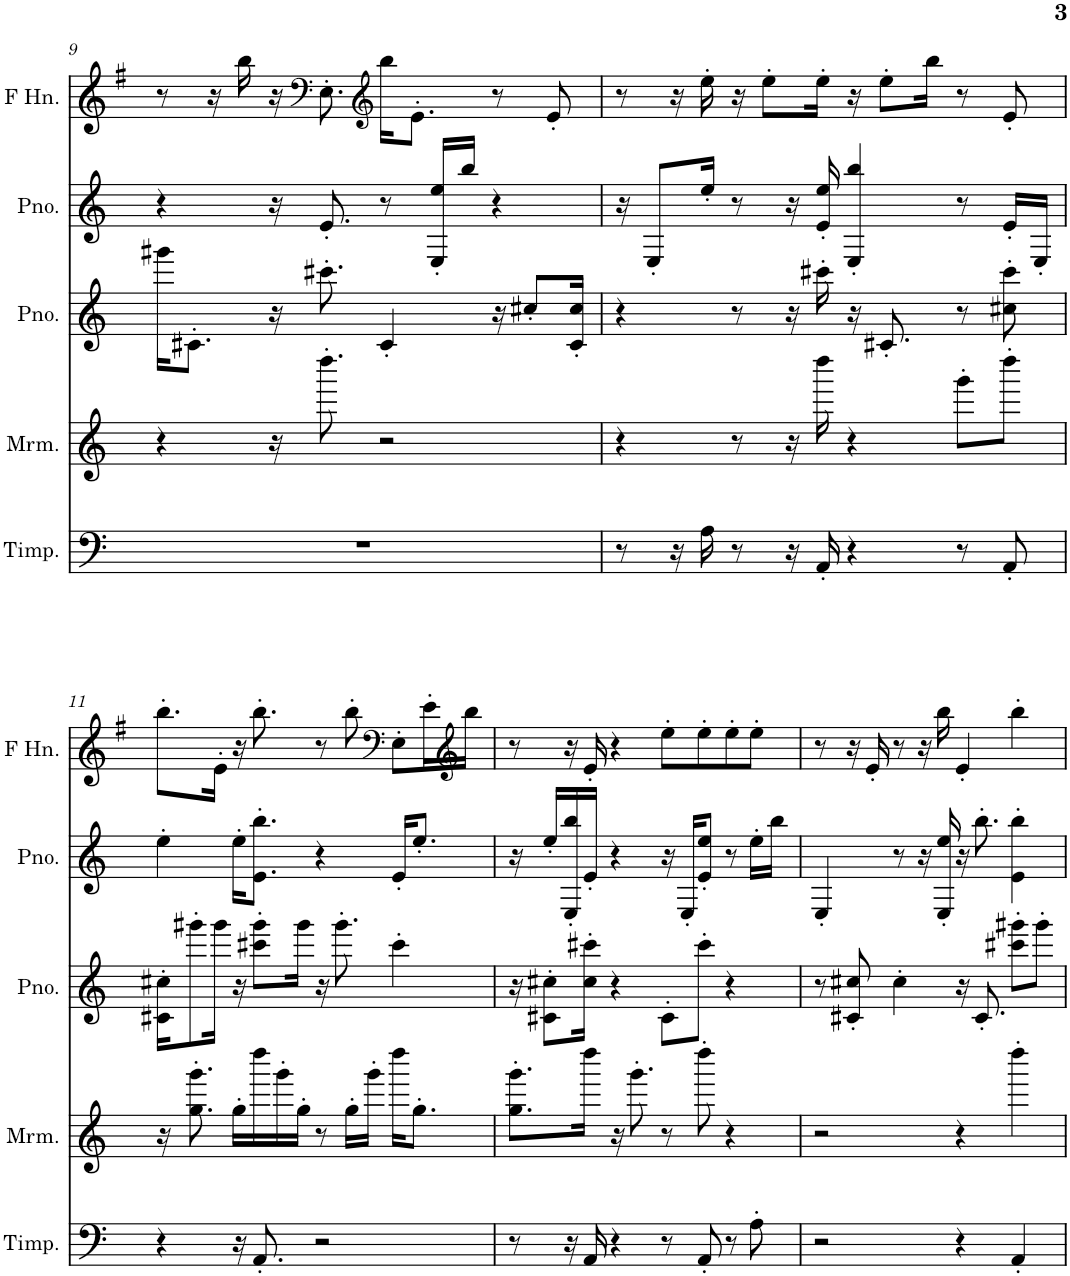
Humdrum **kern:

**kern	**kern	**kern	**kern	**kern
*part5	*part4	*part3	*part2	*part1
*staff5	*staff4	*staff3	*staff2	*staff1
*I"Timpani	*I"Marimba	*I"Piano	*I"Piano	*I"Horn in F
*I'Timp.	*I'Mrm.	*I'Pno.	*I'Pno.	*
!!LO:PB:g=z
*clefF4	*clefG2	*clefG2	*clefG2	*clefG2
*	*	*	*	*Trd4c7
*k[]	*k[]	*k[]	*k[]	*k[f#]
*M4/4	*M4/4	*M4/4	*M4/4	*M4/4
=9	=9	=9	=9	=9
1r	4r	16ggg#X\KL	4r	8r
.	.	8.c#X'\J	.	.
.	.	.	.	16r
.	.	.	.	16bb\
.	16r	16r	16r	16r
*	*	*	*	*clefF4
.	8.dddd'\	8.ccc#X'\	8.e'/	8.E'\
*	*	*	*	*clefG2
.	2r	4c#'/	8r	16bb\KL
.	.	.	.	8.e'\J
.	.	.	16E/' 16ee/'LL	.
.	.	.	16bb/JJ	.
.	.	16r	4r	8r
.	.	8cc#X'/L	.	.
.	.	.	.	8e'/
.	.	16c#/' 16cc#/'Jk	.	.
=10	=10	=10	=10	=10
8r	4r	4r	16r	8r
.	.	.	8E'/L	.
16r	.	.	.	16r
16A\	.	.	16ee'/Jk	16ee'\
8r	8r	8r	8r	16r
.	.	.	.	8ee'\L
16r	16r	16r	16r	.
16AA'/	16dddd\	16ccc#X'\	16e/' 16ee/'	16ee'\Jk
4r	4r	16r	4E/' 4bb/'	16r
.	.	8.c#X'/	.	8ee'\L
.	.	.	.	16bb\Jk
8r	8ggg'\L	8r	8r	8r
8AA'/	8dddd'\J	8cc#X\' 8ccc#\'	16e'/LL	8e'/
.	.	.	16E'/JJ	.
!!LO:LB:g=z
=11	=11	=11	=11	=11
4r	16r	16c#X\' 16cc#X\'KL	4ee'\	8.bb'\L
.	8.gg\' 8.ggg\'	8ggg#X'\	.	.
.	.	16ggg#\Jk	.	16e'\Jk
16r	16gg'\LL	16r	16ee'\KL	16r
8.AA'/	16dddd\	8ccc#X\' 8ggg#\'L	8.e\' 8.bb\'J	8.bb'\
.	16ggg'\	.	.	.
.	16gg'\JJ	16ggg#\Jk	.	.
2r	8r	16r	4r	8r
.	.	8.ggg#'\	.	.
.	16gg'\LL	.	.	8bb'\
.	16ggg'\JJ	.	.	.
*	*	*	*	*clefF4
.	16dddd\KL	4ccc#'\	16e'/KL	8E'\L
.	8.gg'\J	.	8.ee'/J	.
.	.	.	.	16e'\L
*	*	*	*	*clefG2
.	.	.	.	16bb\JJ
=12	=12	=12	=12	=12
8r	8.gg\' 8.ggg\'L	16r	16r	8r
.	.	8c#X\' 8cc#X\'L	16ee'/LL	.
16r	.	.	16E/' 16bb/'	16r
16AA/	16dddd\Jk	16cc#\' 16ccc#X\'Jk	16e'/JJ	16e'/
4r	16r	4r	4r	4r
.	8.ggg'\	.	.	.
8r	8r	8c#'\L	16r	8ee'\L
.	.	.	16E'/KL	.
8AA'/	8dddd'\	8ccc#'\J	8e/' 8ee/'J	8ee'\
8r	4r	4r	8r	8ee'\
8A'\	.	.	16ee'\LL	8ee'\J
.	.	.	16bb\JJ	.
=13	=13	=13	=13	=13
2r	2r	8r	4E'/	8r
.	.	8c#X/' 8cc#X/'	.	16r
.	.	.	.	16e'/
.	.	4cc#'\	8r	8r
.	.	.	16r	16r
.	.	.	16E/' 16ee/'	16bb\
4r	4r	16r	16r	4e'/
.	.	8.c#'/	8.bb'\	.
4AA'/	4dddd'\	8ccc#X\' 8ggg#X\'L	4e\' 4bb\'	4bb'\
.	.	8ggg#'\J	.	.
=	=	=	=	=
*-	*-	*-	*-	*-
